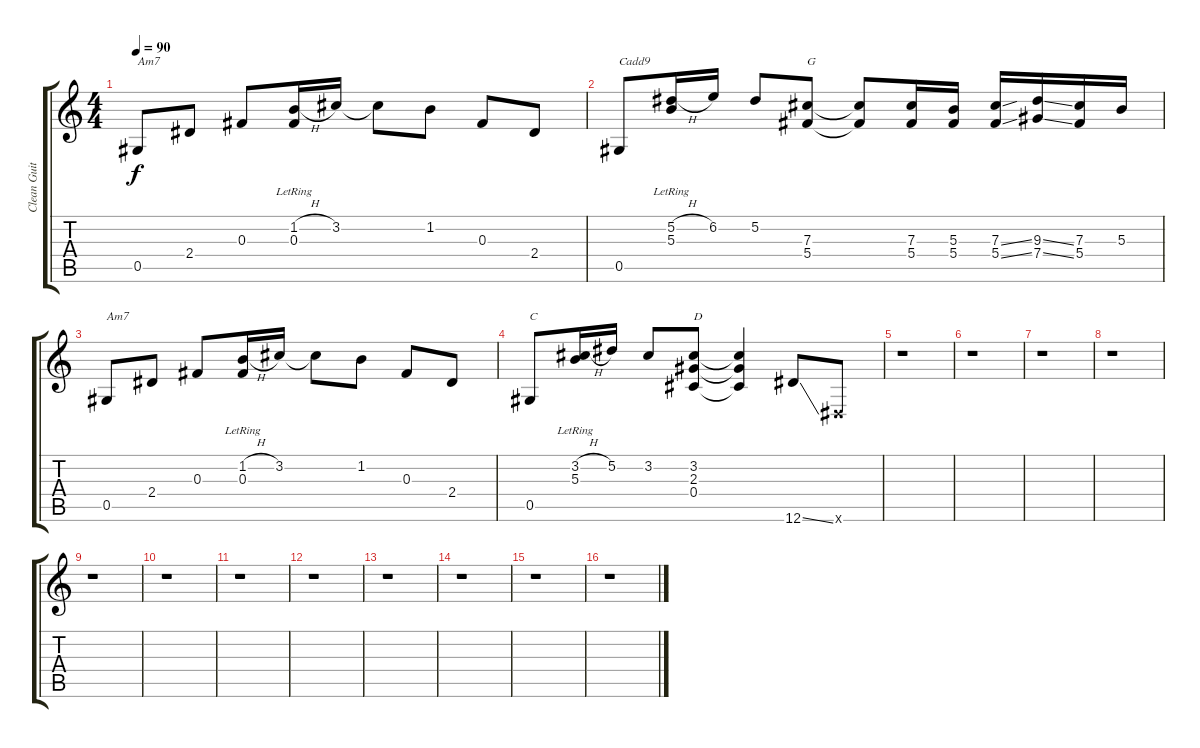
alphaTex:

\track ("Clean Guitar" "Clean Guit") {instrument acousticguitarsteel}
\staff {score tabs}
\tuning (Eb4 Bb3 Gb3 Db3 Ab2 Eb2) {hide}
\ts (4 4)
\tempo 90
\clef g2
\ks c
0.5.8{txt "Am7" dy f} 2.4.8 0.3.8 (1.2{h} 0.3{lr}).16 3.2.16 3.2{t}.8 1.2.8 0.3.8 2.4.8 |
0.5.8{txt "Cadd9"} (5.2{h} 5.3{lr}).16 6.2.16 5.2.8 (7.3 5.4).8{txt "G"} (7.3{t} 5.4{t}).8 (7.3 5.4).16 (5.3 5.4).16 (7.3{ss} 5.4{ss}).16 (9.3{ss} 7.4{ss}).16 (7.3 5.4).16 5.3.16 |
0.5.8{txt "Am7"} 2.4.8 0.3.8 (1.2{h} 0.3{lr}).16 3.2.16 3.2{t}.8 1.2.8 0.3.8 2.4.8 |
0.5.8{txt "C"} (3.2{h} 5.3{lr}).16 5.2.16 3.2.8 (3.2 2.3 0.4).8{txt "D"} (3.2{t} 2.3{t} 0.4{t}).4 12.6{ss}.8 0.6{x}.8 |
r.1 |
r.1 |
r.1 |
r.1 |
r.1 |
r.1 |
r.1 |
r.1 |
r.1 |
r.1 |
r.1 |
r.1
